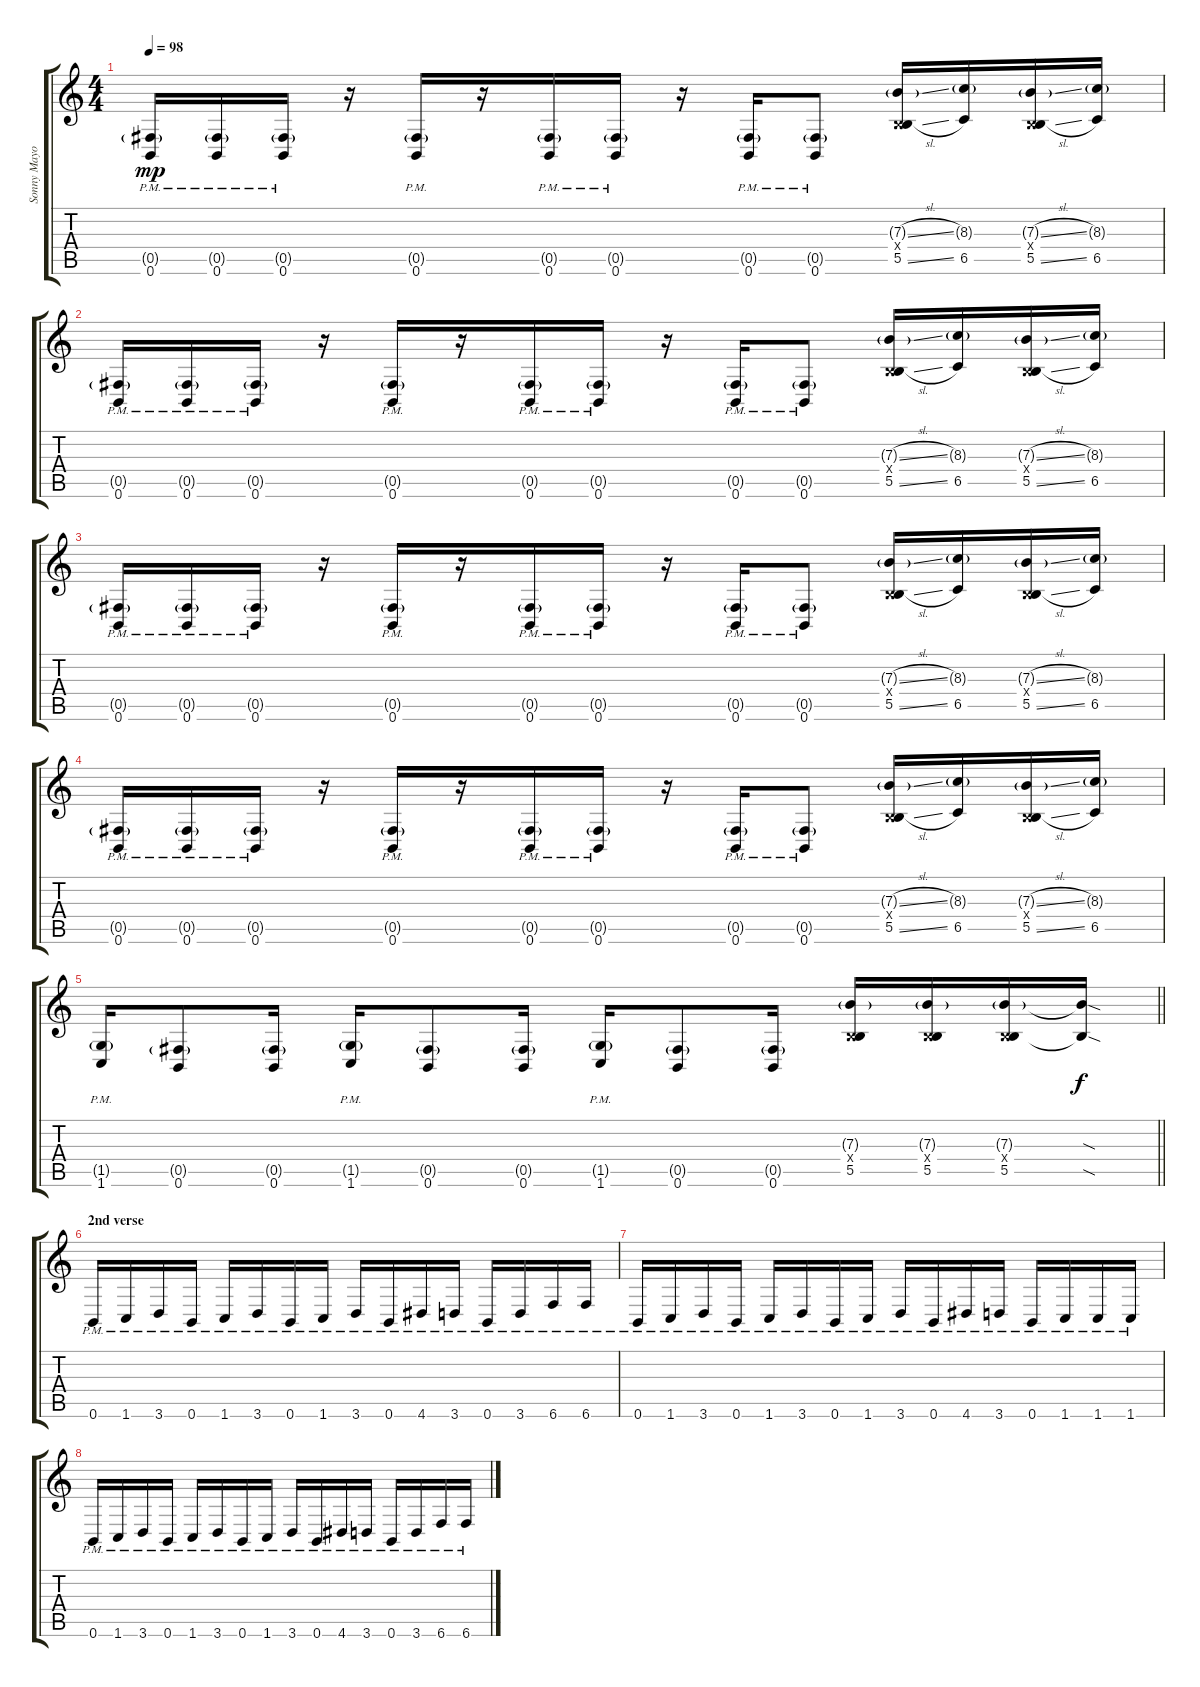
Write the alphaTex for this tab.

\track ("Sonny Mayo/Clint Lowery" "Sonny Mayo") {instrument distortionguitar}
\staff {score tabs}
\tuning (Db4 Ab3 E3 B2 Gb2 B1) {hide}
\ts (4 4)
\tempo 98
\clef g2
\ks c
(0.5{g pm} 0.6{pm}).16{dy mp} (0.5{g pm} 0.6{pm}).16 (0.5{g pm} 0.6{pm}).16 r.16 (0.5{g pm} 0.6{pm}).16 r.16 (0.5{g pm} 0.6{pm}).16 (0.5{g pm} 0.6{pm}).16 r.16 (0.5{g pm} 0.6{pm}).16 (0.5{g pm} 0.6{pm}).8 (7.3{sl g} 0.4{x} 5.5{sl}).16 (8.3{g} 6.5).16 (7.3{sl g} 0.4{x} 5.5{sl}).16 (8.3{g} 6.5).16 |
(0.5{g pm} 0.6{pm}).16 (0.5{g pm} 0.6{pm}).16 (0.5{g pm} 0.6{pm}).16 r.16 (0.5{g pm} 0.6{pm}).16 r.16 (0.5{g pm} 0.6{pm}).16 (0.5{g pm} 0.6{pm}).16 r.16 (0.5{g pm} 0.6{pm}).16 (0.5{g pm} 0.6{pm}).8 (7.3{sl g} 0.4{x} 5.5{sl}).16 (8.3{g} 6.5).16 (7.3{sl g} 0.4{x} 5.5{sl}).16 (8.3{g} 6.5).16 |
(0.5{g pm} 0.6{pm}).16 (0.5{g pm} 0.6{pm}).16 (0.5{g pm} 0.6{pm}).16 r.16 (0.5{g pm} 0.6{pm}).16 r.16 (0.5{g pm} 0.6{pm}).16 (0.5{g pm} 0.6{pm}).16 r.16 (0.5{g pm} 0.6{pm}).16 (0.5{g pm} 0.6{pm}).8 (7.3{sl g} 0.4{x} 5.5{sl}).16 (8.3{g} 6.5).16 (7.3{sl g} 0.4{x} 5.5{sl}).16 (8.3{g} 6.5).16 |
(0.5{g pm} 0.6{pm}).16 (0.5{g pm} 0.6{pm}).16 (0.5{g pm} 0.6{pm}).16 r.16 (0.5{g pm} 0.6{pm}).16 r.16 (0.5{g pm} 0.6{pm}).16 (0.5{g pm} 0.6{pm}).16 r.16 (0.5{g pm} 0.6{pm}).16 (0.5{g pm} 0.6{pm}).8 (7.3{sl g} 0.4{x} 5.5{sl}).16 (8.3{g} 6.5).16 (7.3{sl g} 0.4{x} 5.5{sl}).16 (8.3{g} 6.5).16 |
\barLineRight lightlight
(1.5{g pm} 1.6{pm}).16 (0.5{g} 0.6).8 (0.5{g} 0.6).16 (1.5{g pm} 1.6{pm}).16 (0.5{g} 0.6).8 (0.5{g} 0.6).16 (1.5{g pm} 1.6{pm}).16 (0.5{g} 0.6).8 (0.5{g} 0.6).16 (7.3{g} 0.4{x} 5.5).16 (7.3{g} 0.4{x} 5.5).16 (7.3{g} 0.4{x} 5.5).16 (7.3{sod t} 5.5{sod t}).16{dy f} |
\section ("" "2nd verse")
0.6{pm}.16 1.6{pm}.16 3.6{pm}.16 0.6{pm}.16 1.6{pm}.16 3.6{pm}.16 0.6{pm}.16 1.6{pm}.16 3.6{pm}.16 0.6{pm}.16 4.6{pm}.16 3.6{pm}.16 0.6{pm}.16 3.6{pm}.16 6.6{pm}.16 6.6{pm}.16 |
0.6{pm}.16 1.6{pm}.16 3.6{pm}.16 0.6{pm}.16 1.6{pm}.16 3.6{pm}.16 0.6{pm}.16 1.6{pm}.16 3.6{pm}.16 0.6{pm}.16 4.6{pm}.16 3.6{pm}.16 0.6{pm}.16 1.6{pm}.16 1.6{pm}.16 1.6{pm}.16 |
0.6{pm}.16 1.6{pm}.16 3.6{pm}.16 0.6{pm}.16 1.6{pm}.16 3.6{pm}.16 0.6{pm}.16 1.6{pm}.16 3.6{pm}.16 0.6{pm}.16 4.6{pm}.16 3.6{pm}.16 0.6{pm}.16 3.6{pm}.16 6.6{pm}.16 6.6{pm}.16
